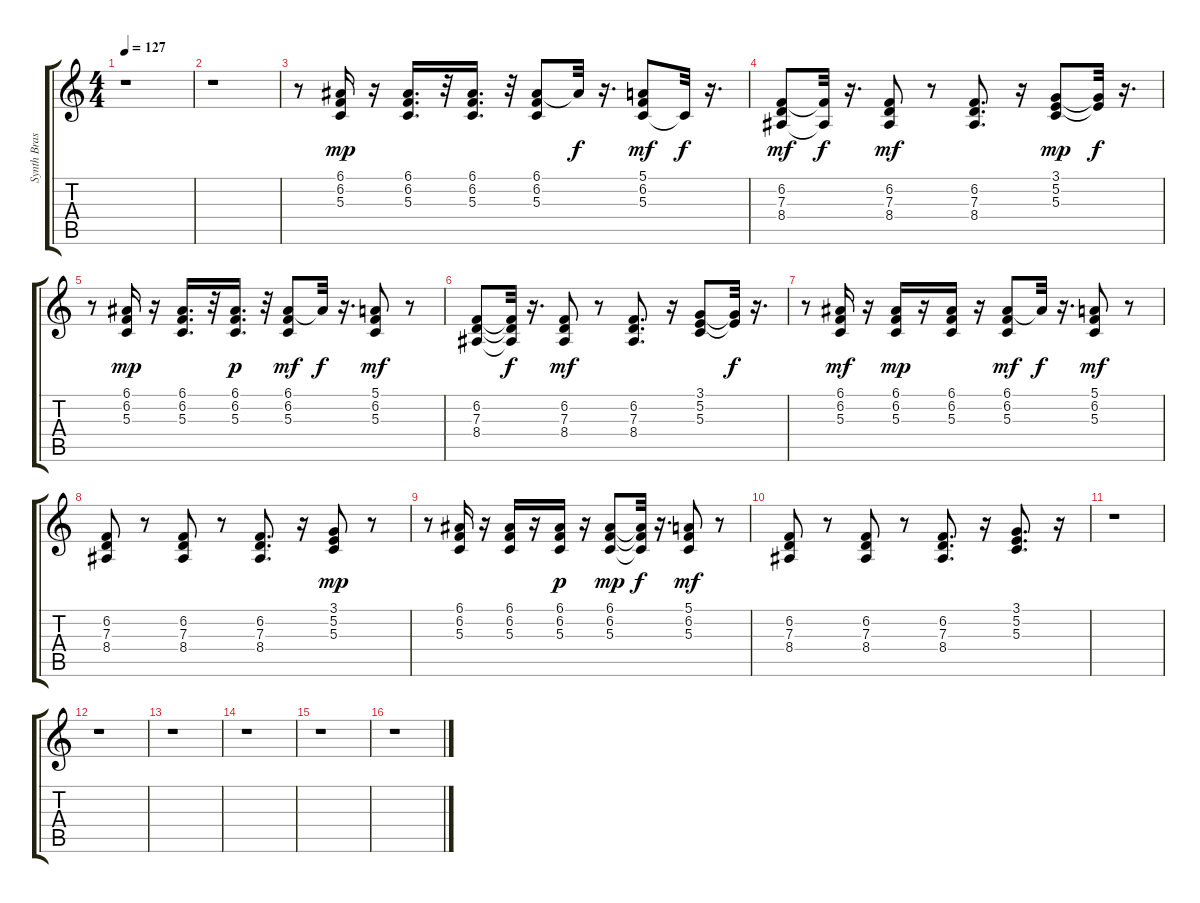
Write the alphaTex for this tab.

\track ("Synth Brass 1" "Synth Bras") {instrument synthbrass1}
\staff {score tabs}
\tuning (E4 B3 G3 D3 A2 E2) {hide}
\ts (4 4)
\tempo 127
\clef g2
\ks c
r.1{dy mf} |
r.1 |
r.8 (6.1 6.2 5.3).16{dy mp} r.16 (6.1 6.2 5.3).16{d} r.32 (6.1 6.2 5.3).16{d} r.32 (6.1 6.2 5.3).8 6.1{t}.32{dy f} r.16{d} (5.1 6.2 5.3).8{dy mf} 5.3{t}.32{dy f} r.16{d} |
(6.2 7.3 8.4).8{dy mf} (6.2{t} 8.4{t}).32{dy f} r.16{d} (6.2 7.3 8.4).8{dy mf} r.8 (6.2 7.3 8.4).8{d} r.16 (3.1 5.2 5.3).8{dy mp} (3.1{t} 5.2{t}).32{dy f} r.16{d} |
r.8 (6.1 6.2 5.3).16{dy mp} r.16 (6.1 6.2 5.3).16{d} r.32 (6.1 6.2 5.3).16{d dy p} r.32 (6.1 6.2 5.3).8{dy mf} 6.1{t}.32{dy f} r.16{d} (5.1 6.2 5.3).8{dy mf} r.8 |
(6.2 7.3 8.4).8 (6.2{t} 7.3{t} 8.4{t}).32{dy f} r.16{d} (6.2 7.3 8.4).8{dy mf} r.8 (6.2 7.3 8.4).8{d} r.16 (3.1 5.2 5.3).8 (3.1{t} 5.2{t}).32{dy f} r.16{d} |
r.8 (6.1 6.2 5.3).16{dy mf} r.16 (6.1 6.2 5.3).16{dy mp} r.16 (6.1 6.2 5.3).16 r.16 (6.1 6.2 5.3).8{dy mf} 6.1{t}.32{dy f} r.16{d} (5.1 6.2 5.3).8{dy mf} r.8 |
(6.2 7.3 8.4).8 r.8 (6.2 7.3 8.4).8 r.8 (6.2 7.3 8.4).8{d} r.16 (3.1 5.2 5.3).8{dy mp} r.8 |
r.8 (6.1 6.2 5.3).16 r.16 (6.1 6.2 5.3).16 r.16 (6.1 6.2 5.3).16{dy p} r.16 (6.1 6.2 5.3).8{dy mp} (6.1{t} 6.2{t} 5.3{t}).32{dy f} r.16{d} (5.1 6.2 5.3).8{dy mf} r.8 |
(6.2 7.3 8.4).8 r.8 (6.2 7.3 8.4).8 r.8 (6.2 7.3 8.4).8{d} r.16 (3.1 5.2 5.3).8{d} r.16 |
r.1 |
r.1 |
r.1 |
r.1 |
r.1 |
r.1
